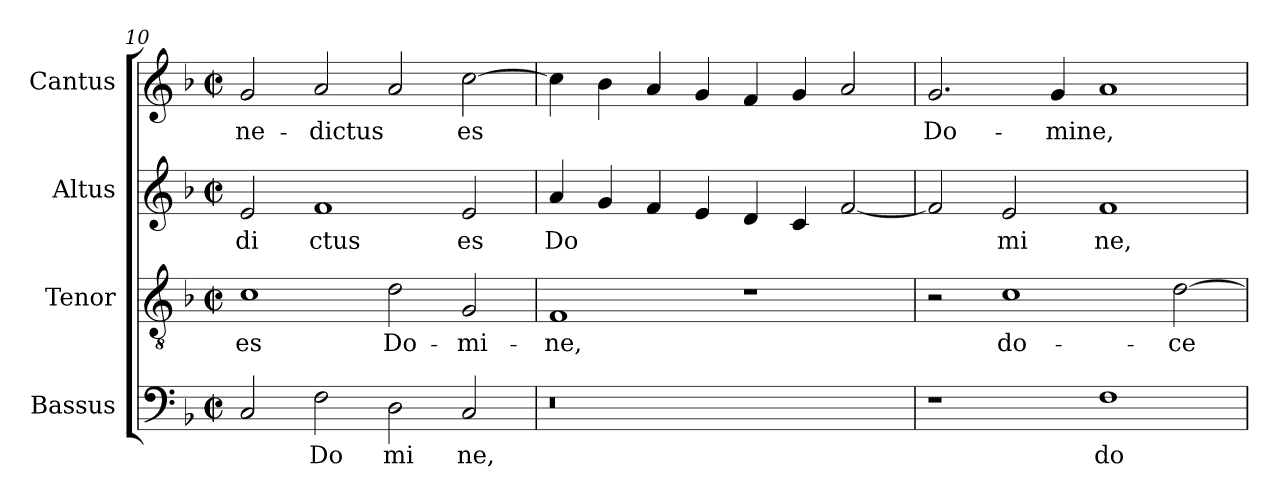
**kern	**text	**kern	**text	**kern	**text	**kern	**text
*part4	*part4	*part3	*part3	*part2	*part2	*part1	*part1
*staff4	*staff4	*staff3	*staff3	*staff2	*staff2	*staff1	*staff1
*I"Bassus	*	*I"Tenor	*	*I"Altus	*	*I"Cantus	*
*clefF4	*	*clefGv2	*	*clefG2	*	*clefG2	*
*k[b-]	*	*k[b-]	*	*k[b-]	*	*k[b-]	*
*F:	*	*F:	*	*F:	*	*F:	*
*M2/2	*	*M2/2	*	*M2/2	*	*M2/2	*
*met(c|)	*	*met(c|)	*	*met(c|)	*	*met(c|)	*
=10	=10	=10	=10	=10	=10	=10	=10
!	!	!	!LO:LY:b:cj	!	!LO:LY:b:cj	!	!LO:LY:b:cj
2C/	.	1c	es	2e/	di	2g/	-ne-
!	!LO:LY:b:cj	!	!	!	!LO:LY:b:cj	!	!LO:LY:b
2F\	Do	.	.	1f	ctus	2a/	-dictus
!	!LO:LY:b:cj	!	!LO:LY:b:cj	!	!	!	!
2D\	mi	2d\	Do-	.	.	2a/	.
!	!LO:LY:b:cj	!	!LO:LY:b:cj	!	!LO:LY:b:cj	!	!LO:LY:b:cj
2C/	ne,	2G/	-mi-	2e/	es	[>2cc\	es
=11	=11	=11	=11	=11	=11	=11	=11
!	!	!	!LO:LY:b:cj	!	!LO:LY:b	!	!
0r	.	1F	-ne,	4a/	Do	4cc\]	.
.	.	.	.	4g/	.	4b-\	.
.	.	.	.	4f/	.	4a/	.
.	.	.	.	4e/	.	4g/	.
.	.	1r	.	4d/	.	4f/	.
.	.	.	.	4c/	.	4g/	.
.	.	.	.	[<2f/	.	2a/	.
=12	=12	=12	=12	=12	=12	=12	=12
!	!	!	!	!	!	!	!LO:LY:b:cj
1r	.	2r	.	2f/]	.	2.g/	Do-
!	!	!	!LO:LY:b:cj	!	!LO:LY:b:cj	!	!
.	.	1c	do-	2e/	mi	.	.
!	!	!	!	!	!	!	!LO:LY:b
.	.	.	.	.	.	4g/	-mine,
!	!LO:LY:b:cj	!	!	!	!LO:LY:b:cj	!	!
1F	do	.	.	1f	ne,	1a	.
!	!	!	!LO:LY:b:cj	!	!	!	!
.	.	[>2d\	-ce	.	.	.	.
=	=	=	=	=	=	=	=
*-	*-	*-	*-	*-	*-	*-	*-
